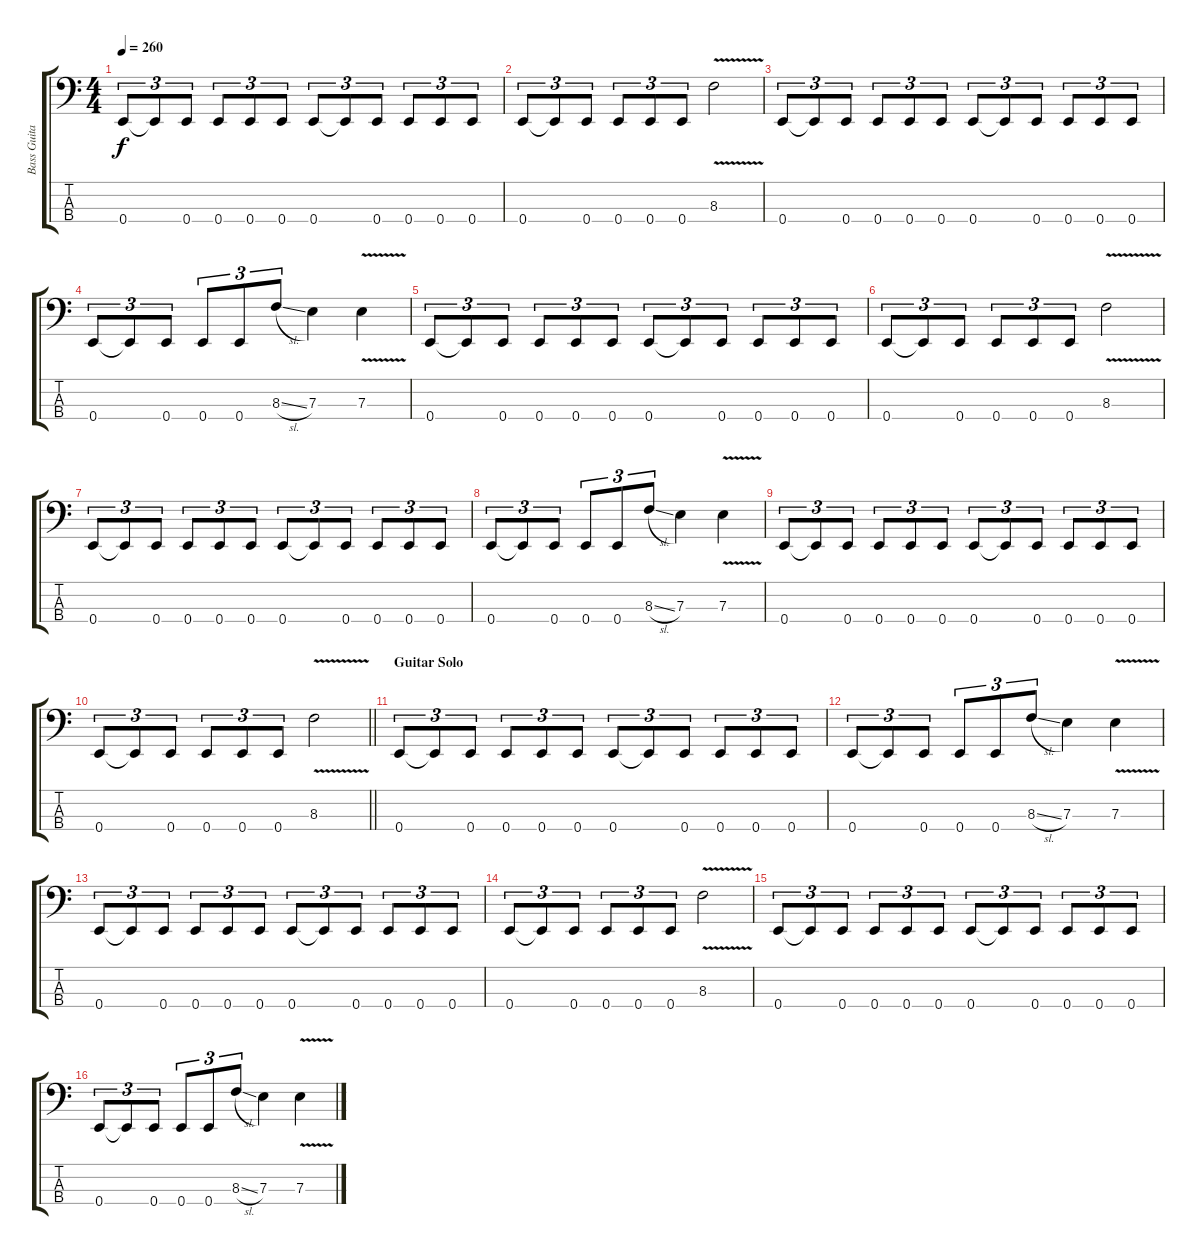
\track ("Bass Guitar (Dave Ellefson)" "Bass Guita") {instrument electricbasspick}
\staff {score tabs}
\tuning (G2 D2 A1 E1) {hide}
\ts (4 4)
\tempo 260
\clef f4
\ks c
0.4.8{tu (3 2) dy f} 0.4{t}.8{tu (3 2)} 0.4.8{tu (3 2)} 0.4.8{tu (3 2)} 0.4.8{tu (3 2)} 0.4.8{tu (3 2)} 0.4.8{tu (3 2)} 0.4{t}.8{tu (3 2)} 0.4.8{tu (3 2)} 0.4.8{tu (3 2)} 0.4.8{tu (3 2)} 0.4.8{tu (3 2)} |
0.4.8{tu (3 2)} 0.4{t}.8{tu (3 2)} 0.4.8{tu (3 2)} 0.4.8{tu (3 2)} 0.4.8{tu (3 2)} 0.4.8{tu (3 2)} 8.3{v}.2 |
0.4.8{tu (3 2)} 0.4{t}.8{tu (3 2)} 0.4.8{tu (3 2)} 0.4.8{tu (3 2)} 0.4.8{tu (3 2)} 0.4.8{tu (3 2)} 0.4.8{tu (3 2)} 0.4{t}.8{tu (3 2)} 0.4.8{tu (3 2)} 0.4.8{tu (3 2)} 0.4.8{tu (3 2)} 0.4.8{tu (3 2)} |
0.4.8{tu (3 2)} 0.4{t}.8{tu (3 2)} 0.4.8{tu (3 2)} 0.4.8{tu (3 2)} 0.4.8{tu (3 2)} 8.3{sl}.8{tu (3 2)} 7.3.4 7.3{v}.4 |
0.4.8{tu (3 2)} 0.4{t}.8{tu (3 2)} 0.4.8{tu (3 2)} 0.4.8{tu (3 2)} 0.4.8{tu (3 2)} 0.4.8{tu (3 2)} 0.4.8{tu (3 2)} 0.4{t}.8{tu (3 2)} 0.4.8{tu (3 2)} 0.4.8{tu (3 2)} 0.4.8{tu (3 2)} 0.4.8{tu (3 2)} |
0.4.8{tu (3 2)} 0.4{t}.8{tu (3 2)} 0.4.8{tu (3 2)} 0.4.8{tu (3 2)} 0.4.8{tu (3 2)} 0.4.8{tu (3 2)} 8.3{v}.2 |
0.4.8{tu (3 2)} 0.4{t}.8{tu (3 2)} 0.4.8{tu (3 2)} 0.4.8{tu (3 2)} 0.4.8{tu (3 2)} 0.4.8{tu (3 2)} 0.4.8{tu (3 2)} 0.4{t}.8{tu (3 2)} 0.4.8{tu (3 2)} 0.4.8{tu (3 2)} 0.4.8{tu (3 2)} 0.4.8{tu (3 2)} |
0.4.8{tu (3 2)} 0.4{t}.8{tu (3 2)} 0.4.8{tu (3 2)} 0.4.8{tu (3 2)} 0.4.8{tu (3 2)} 8.3{sl}.8{tu (3 2)} 7.3.4 7.3{v}.4 |
0.4.8{tu (3 2)} 0.4{t}.8{tu (3 2)} 0.4.8{tu (3 2)} 0.4.8{tu (3 2)} 0.4.8{tu (3 2)} 0.4.8{tu (3 2)} 0.4.8{tu (3 2)} 0.4{t}.8{tu (3 2)} 0.4.8{tu (3 2)} 0.4.8{tu (3 2)} 0.4.8{tu (3 2)} 0.4.8{tu (3 2)} |
\barLineRight lightlight
0.4.8{tu (3 2)} 0.4{t}.8{tu (3 2)} 0.4.8{tu (3 2)} 0.4.8{tu (3 2)} 0.4.8{tu (3 2)} 0.4.8{tu (3 2)} 8.3{v}.2 |
\section ("" "Guitar Solo")
0.4.8{tu (3 2)} 0.4{t}.8{tu (3 2)} 0.4.8{tu (3 2)} 0.4.8{tu (3 2)} 0.4.8{tu (3 2)} 0.4.8{tu (3 2)} 0.4.8{tu (3 2)} 0.4{t}.8{tu (3 2)} 0.4.8{tu (3 2)} 0.4.8{tu (3 2)} 0.4.8{tu (3 2)} 0.4.8{tu (3 2)} |
0.4.8{tu (3 2)} 0.4{t}.8{tu (3 2)} 0.4.8{tu (3 2)} 0.4.8{tu (3 2)} 0.4.8{tu (3 2)} 8.3{sl}.8{tu (3 2)} 7.3.4 7.3{v}.4 |
0.4.8{tu (3 2)} 0.4{t}.8{tu (3 2)} 0.4.8{tu (3 2)} 0.4.8{tu (3 2)} 0.4.8{tu (3 2)} 0.4.8{tu (3 2)} 0.4.8{tu (3 2)} 0.4{t}.8{tu (3 2)} 0.4.8{tu (3 2)} 0.4.8{tu (3 2)} 0.4.8{tu (3 2)} 0.4.8{tu (3 2)} |
0.4.8{tu (3 2)} 0.4{t}.8{tu (3 2)} 0.4.8{tu (3 2)} 0.4.8{tu (3 2)} 0.4.8{tu (3 2)} 0.4.8{tu (3 2)} 8.3{v}.2 |
0.4.8{tu (3 2)} 0.4{t}.8{tu (3 2)} 0.4.8{tu (3 2)} 0.4.8{tu (3 2)} 0.4.8{tu (3 2)} 0.4.8{tu (3 2)} 0.4.8{tu (3 2)} 0.4{t}.8{tu (3 2)} 0.4.8{tu (3 2)} 0.4.8{tu (3 2)} 0.4.8{tu (3 2)} 0.4.8{tu (3 2)} |
0.4.8{tu (3 2)} 0.4{t}.8{tu (3 2)} 0.4.8{tu (3 2)} 0.4.8{tu (3 2)} 0.4.8{tu (3 2)} 8.3{sl}.8{tu (3 2)} 7.3.4 7.3{v}.4
